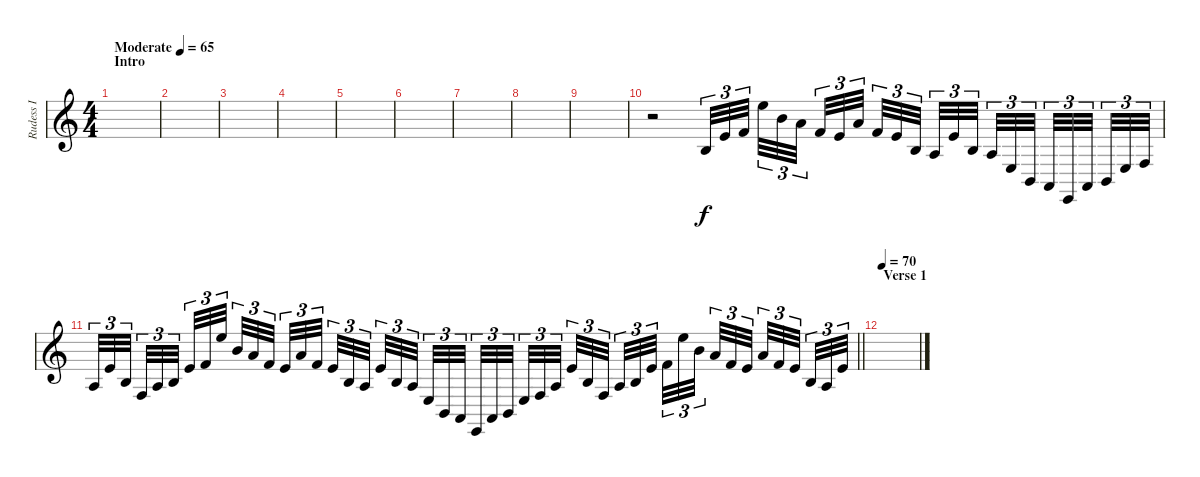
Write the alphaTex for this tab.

\track ("Rudess I" "Rudess I") {instrument lead1square}
\staff {score}
\tuning (E4 B3 G3 D3 A2 E2) {hide}
\ts (4 4)
\section ("" "Intro")
\tempo (65 "Moderate")
\clef g2
\ks c
|
|
|
|
|
|
|
|
|
r.2 0.2.32{tu (3 2) volume 4} 0.1.32{tu (3 2)} 1.1.32{tu (3 2) beam splitsecondary} 12.1.32{tu (3 2)} 12.2.32{tu (3 2)} 10.2.32{tu (3 2) beam splitsecondary} 10.3.32{tu (3 2)} 9.3.32{tu (3 2)} 10.2.32{tu (3 2) beam splitsecondary} 10.3.32{tu (3 2)} 9.3.32{tu (3 2)} 9.4.32{tu (3 2)} 7.4.32{tu (3 2) volume 8} 9.3.32{tu (3 2)} 9.4.32{tu (3 2) beam splitsecondary} 7.4.32{tu (3 2)} 7.5.32{tu (3 2)} 7.6.32{tu (3 2) beam splitsecondary} 0.5.32{tu (3 2)} 0.6.32{tu (3 2)} 0.5.32{tu (3 2) beam splitsecondary} 2.5.32{tu (3 2)} 2.4.32{tu (3 2)} 3.4.32{tu (3 2)} |
\barLineRight lightlight
2.3.32{tu (3 2)} 0.1.32{tu (3 2)} 0.2.32{tu (3 2) beam splitsecondary} 3.4.32{tu (3 2)} 2.3.32{tu (3 2)} 0.2.32{tu (3 2) beam splitsecondary} 0.1.32{tu (3 2)} 1.1.32{tu (3 2)} 12.1.32{tu (3 2) beam splitsecondary} 12.2.32{tu (3 2)} 10.2.32{tu (3 2)} 10.3.32{tu (3 2)} 9.3.32{tu (3 2)} 10.2.32{tu (3 2)} 10.3.32{tu (3 2) beam splitsecondary} 9.3.32{tu (3 2)} 9.4.32{tu (3 2)} 7.4.32{tu (3 2) beam splitsecondary} 9.3.32{tu (3 2)} 9.4.32{tu (3 2)} 7.4.32{tu (3 2) beam splitsecondary} 7.5.32{tu (3 2)} 7.6.32{tu (3 2)} 0.5.32{tu (3 2)} 0.6.32{tu (3 2)} 0.5.32{tu (3 2)} 2.5.32{tu (3 2) beam splitsecondary} 2.4.32{tu (3 2)} 3.4.32{tu (3 2)} 2.3.32{tu (3 2) beam splitsecondary} 0.1.32{tu (3 2)} 0.2.32{tu (3 2)} 3.4.32{tu (3 2) beam splitsecondary} 2.3.32{tu (3 2)} 0.2.32{tu (3 2)} 0.1.32{tu (3 2)} 1.1.32{tu (3 2) volume 4} 12.1.32{tu (3 2)} 12.2.32{tu (3 2) beam splitsecondary} 10.2.32{tu (3 2)} 10.3.32{tu (3 2)} 9.3.32{tu (3 2) beam splitsecondary} 10.2.32{tu (3 2)} 10.3.32{tu (3 2)} 9.3.32{tu (3 2) beam splitsecondary} 9.4.32{tu (3 2)} 7.4.32{tu (3 2)} 9.3.32{tu (3 2)} |
\section ("" "Verse 1")
\tempo 70
